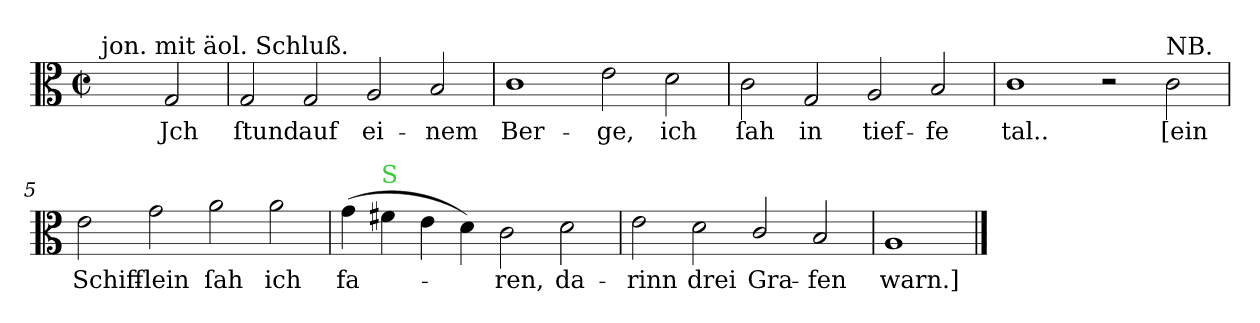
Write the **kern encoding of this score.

**kern	**text
*part1	*part1
*staff1	*staff1
*clefC3	*
*k[]	*
*M4/2	*
*met(c|)	*
=	=
!LO:TX:a:t=jon. mit äol. Schluß.	!
2ryy	.
2G	Jch
=1	=1
2G	ſtund
2G	auf
2A	ei-
2B	-nem
=2	=2
1c	Ber-
2e	-ge,
2d	ich
=3	=3
2c	ſah
2G	in
2A	tief-
2B	-fe
=4	=4
1c	tal..
2r	.
!LO:TX:a:t=NB.	!
2c	[ein
=5	=5
2e	Schiff-
2g	-lein
2a	ſah
2a	ich
=6	=6
(4g	fa-
!LO:TX:a:color=limegreen:t=S	!
4f#X	.
4e	.
4d)	.
2c	-ren,
2d	da-
=7	=7
2e	-rinn
2d	drei
2c/	Gra-
2B	-fen
=8	=8
1A/	warn.]
==	==
*-	*-
